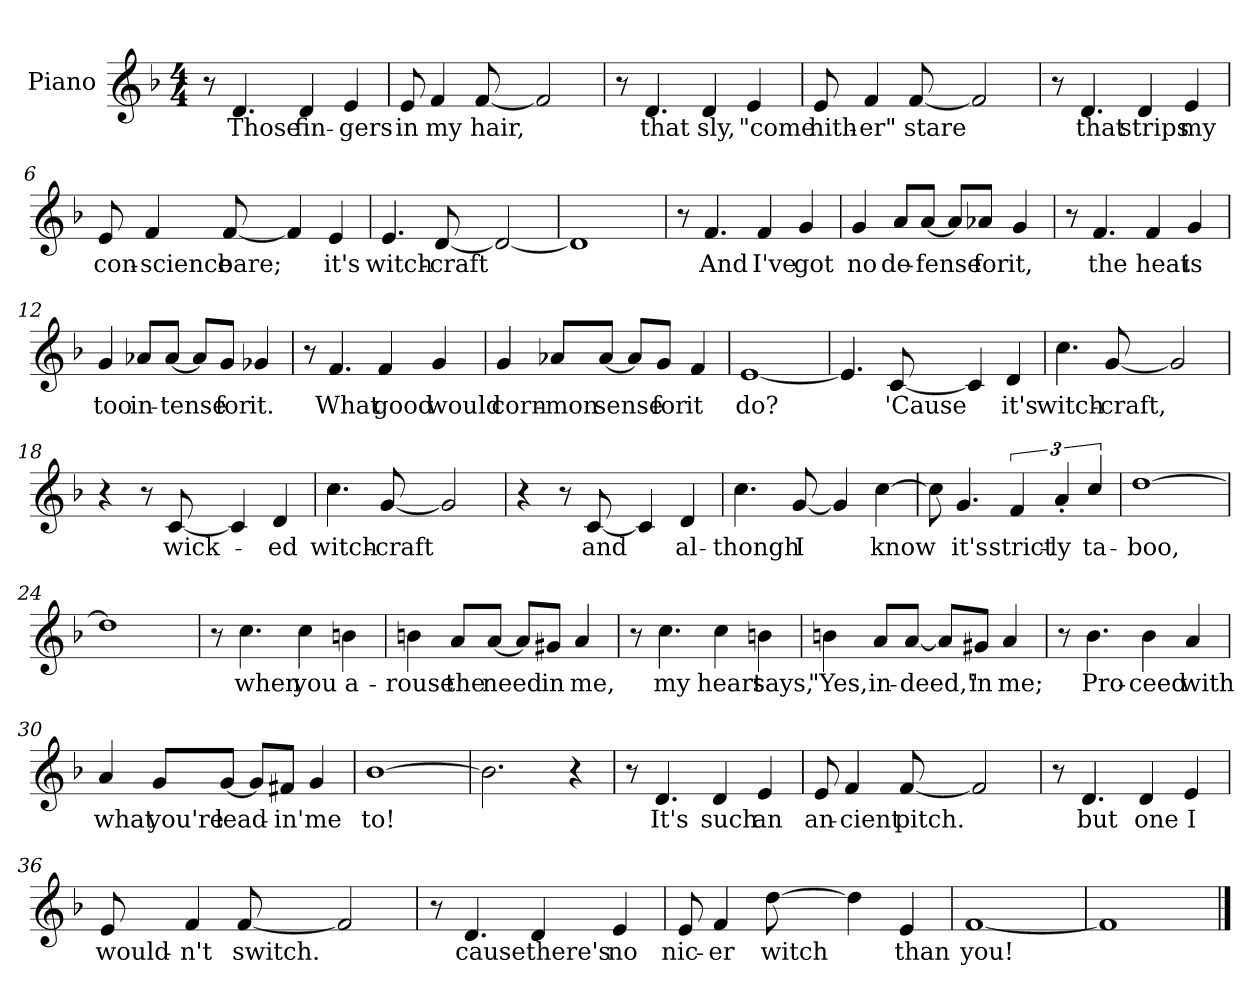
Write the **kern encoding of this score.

**kern	**text
*part1	*part1
*staff1	*staff1
*I"Piano	*
*I'Pno	*
*clefG2	*
*k[b-]	*
*F:	*
*M4/4	*
=1	=1
8r	.
4.d/	Those
4d/	fin-
4e/	-gers
=2	=2
8e/	in
4f/	my
[8f/	hair,
2f/]	.
=3	=3
8r	.
4.d/	that
4d/	sly,
4e/	"come
=4	=4
8e/	hith-
4f/	-er"
[8f/	stare
2f/]	.
!!LO:LB:g=z
=5	=5
8r	.
4.d/	that
4d/	strips
4e/	my
=6	=6
8e/	con-
4f/	-science
[8f/	bare;
4f/]	.
4e/	it's
=7	=7
4.e/	witch-
[8d/	-craft
2d/_	.
=8	=8
1d]	.
!!LO:LB:g=z
=9	=9
8r	.
4.f/	And
4f/	I've
4g/	got
=10	=10
4g/	no
8a/L	de-
[8a/J	-fense
8a/L]	.
8a-X/J	for
4g/	it,
=11	=11
8r	.
4.f/	the
4f/	heat
4g/	is
=12	=12
4g/	too
8a-X/L	in-
[8a-/J	-tense
8a-/L]	.
8g/J	for
4g-X/	it.
!!LO:LB:g=z
=13	=13
8r	.
4.f/	What
4f/	good
4g/	would
=14	=14
4g/	corn-
8a-X/L	-mon
[8a-/J	sense
8a-/L]	.
8g/J	for
4f/	it
=15	=15
[1e	do?
=16	=16
4.e/]	.
[8c/	'Cause
4c/]	.
4d/	it's
!!LO:LB:g=z
=17	=17
4.cc\	witch-
[8g/	-craft,
2g/]	.
=18	=18
4r	.
8r	.
[8c/	wick-
4c/]	.
4d/	-ed
=19	=19
4.cc\	witch-
[8g/	-craft
2g/]	.
=20	=20
4r	.
8r	.
[8c/	and
4c/]	.
4d/	al-
!!LO:LB:g=z
=21	=21
4.cc\	-thongh
[8g/	I
4g/]	.
[4cc\	know
=22	=22
8cc\]	.
4.g/	it's
6f/	strict-
6a'/	-ly
6cc/	ta-
=23	=23
[1dd	-boo,
=24	=24
1dd]	.
!!LO:LB:g=z
=25	=25
8r	.
4.cc\	when
4cc\	you
4bn\	a-
=26	=26
4bn\	-rouse
8a/L	the
[8a/J	need
8a/L]	.
8g#X/J	in
4a/	me,
=27	=27
8r	.
4.cc\	my
4cc\	heart
4bn\	says,
=28	=28
4bn\	"Yes,
8a/L	in-
[8a/J	-deed,"
8a/L]	.
8g#X/J	in
4a/	me;
!!LO:LB:g=z
=29	=29
8r	.
4.b-\	Pro-
4b-\	-ceed
4a/	with
=30	=30
4a/	what
8g/L	you're
[8g/J	lead-
8g/L]	.
8f#X/J	-in'
4g/	me
=31	=31
[1b-	to!
=32	=32
2.b-\]	.
4r	.
!!LO:LB:g=z
=33	=33
8r	.
4.d/	It's
4d/	such
4e/	an
=34	=34
8e/	an-
4f/	-cient
[8f/	pitch.
2f/]	.
=35	=35
8r	.
4.d/	but
4d/	one
4e/	I
=36	=36
8e/	would-
4f/	-n't
[8f/	switch.
2f/]	.
=37	=37
8r	.
4.d/	cause
4d/	there's
4e/	no
=38	=38
8e/	nic-
4f/	-er
[8dd\	witch
4dd\]	.
4e/	than
=39	=39
[1f	you!
=40	=40
1f]	.
==	==
*-	*-
